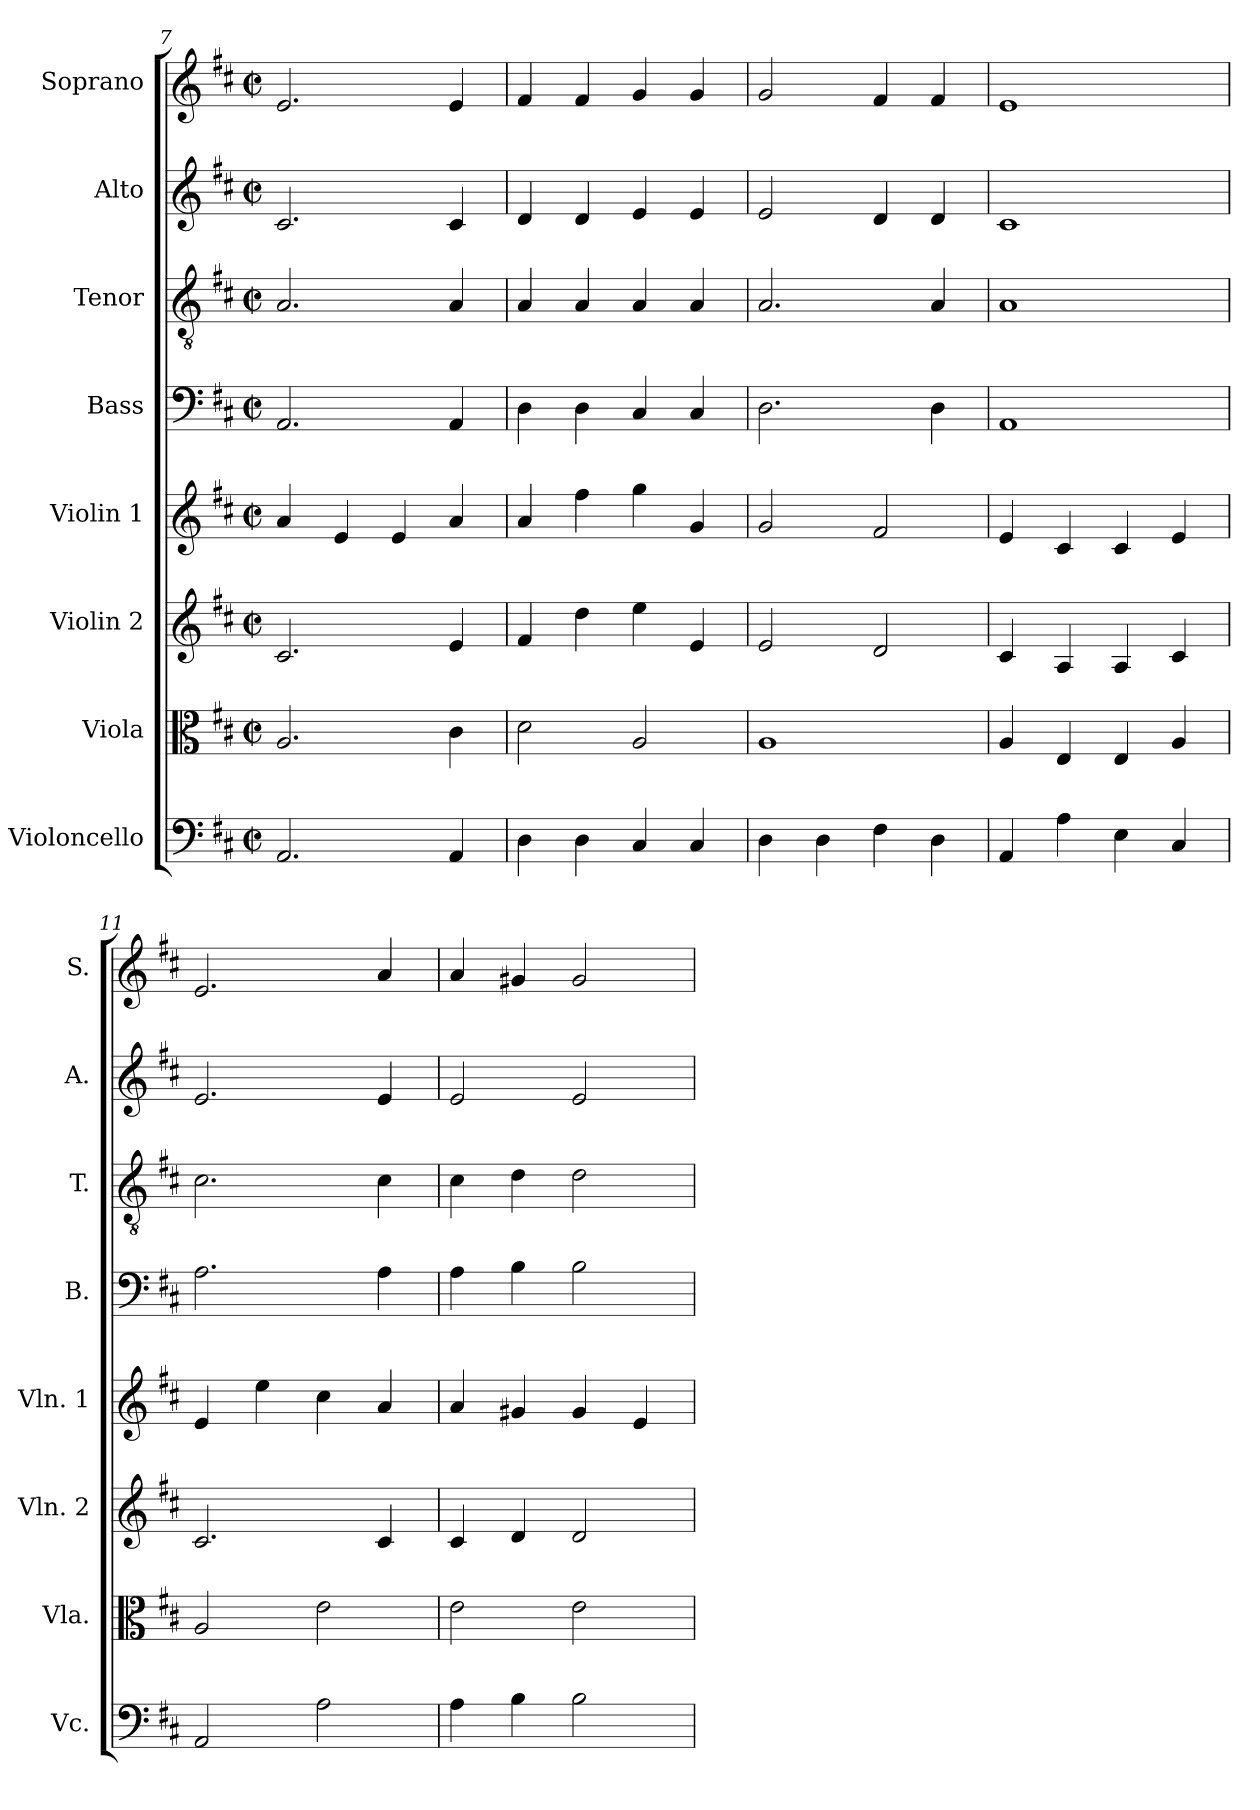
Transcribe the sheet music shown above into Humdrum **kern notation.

**kern	**kern	**kern	**kern	**kern	**kern	**kern	**kern
*part8	*part7	*part6	*part5	*part4	*part3	*part2	*part1
*staff8	*staff7	*staff6	*staff5	*staff4	*staff3	*staff2	*staff1
*I"Violoncello	*I"Viola	*I"Violin 2	*I"Violin 1	*I"Bass	*I"Tenor	*I"Alto	*I"Soprano
*I'Vc.	*I'Vla.	*I'Vln. 2	*I'Vln. 1	*I'B.	*I'T.	*I'A.	*I'S.
*clefF4	*clefC3	*clefG2	*clefG2	*clefF4	*clefGv2	*clefG2	*clefG2
*	*	*	*	*	*ITrd7c12	*	*
*k[f#c#]	*k[f#c#]	*k[f#c#]	*k[f#c#]	*k[f#c#]	*k[f#c#]	*k[f#c#]	*k[f#c#]
*D:	*D:	*D:	*D:	*D:	*D:	*D:	*D:
*M2/2	*M2/2	*M2/2	*M2/2	*M2/2	*M2/2	*M2/2	*M2/2
*met(c|)	*met(c|)	*met(c|)	*met(c|)	*met(c|)	*met(c|)	*met(c|)	*met(c|)
=7	=7	=7	=7	=7	=7	=7	=7
2.AAi/	2.Ai/	2.c#i/	4ai/	2.AAi/	2.AAi/	2.c#i/	2.ei/
.	.	.	4ei/	.	.	.	.
.	.	.	4ei/	.	.	.	.
4AAi/	4c#i\	4ei/	4ai/	4AAi/	4AAi/	4c#i/	4ei/
=8	=8	=8	=8	=8	=8	=8	=8
4Di\	2di\	4f#i/	4ai/	4Di\	4AAi/	4di/	4f#i/
4Di\	.	4ddi\	4ff#i\	4Di\	4AAi/	4di/	4f#i/
4C#i/	2Ai/	4eei\	4ggi\	4C#i/	4AAi/	4ei/	4gi/
4C#i/	.	4ei/	4gi/	4C#i/	4AAi/	4ei/	4gi/
=9	=9	=9	=9	=9	=9	=9	=9
4Di\	1Ai	2ei/	2gi/	2.Di\	2.AAi/	2ei/	2gi/
4Di\	.	.	.	.	.	.	.
4F#i\	.	2di/	2f#i/	.	.	4di/	4f#i/
4Di\	.	.	.	4Di\	4AAi/	4di/	4f#i/
=10	=10	=10	=10	=10	=10	=10	=10
4AAi/	4Ai/	4c#i/	4ei/	1AAi	1AAi	1c#i	1ei
4Ai\	4Ei/	4Ai/	4c#i/	.	.	.	.
4Ei\	4Ei/	4Ai/	4c#i/	.	.	.	.
4C#i/	4Ai/	4c#i/	4ei/	.	.	.	.
!!LO:PB:g=z
=11	=11	=11	=11	=11	=11	=11	=11
2AAi/	2Ai/	2.c#i/	4ei/	2.Ai\	2.C#i\	2.ei/	2.ei/
.	.	.	4eei\	.	.	.	.
2Ai\	2ei\	.	4cc#i\	.	.	.	.
.	.	4c#i/	4ai/	4Ai\	4C#i\	4ei/	4ai/
=12	=12	=12	=12	=12	=12	=12	=12
4Ai\	2ei\	4c#i/	4ai/	4Ai\	4C#i\	2ei/	4ai/
4Bi\	.	4di/	4g#Xi/	4Bi\	4Di\	.	4g#Xi/
2Bi\	2ei\	2di/	4g#i/	2Bi\	2Di\	2ei/	2g#i/
.	.	.	4ei/	.	.	.	.
=	=	=	=	=	=	=	=
*-	*-	*-	*-	*-	*-	*-	*-
